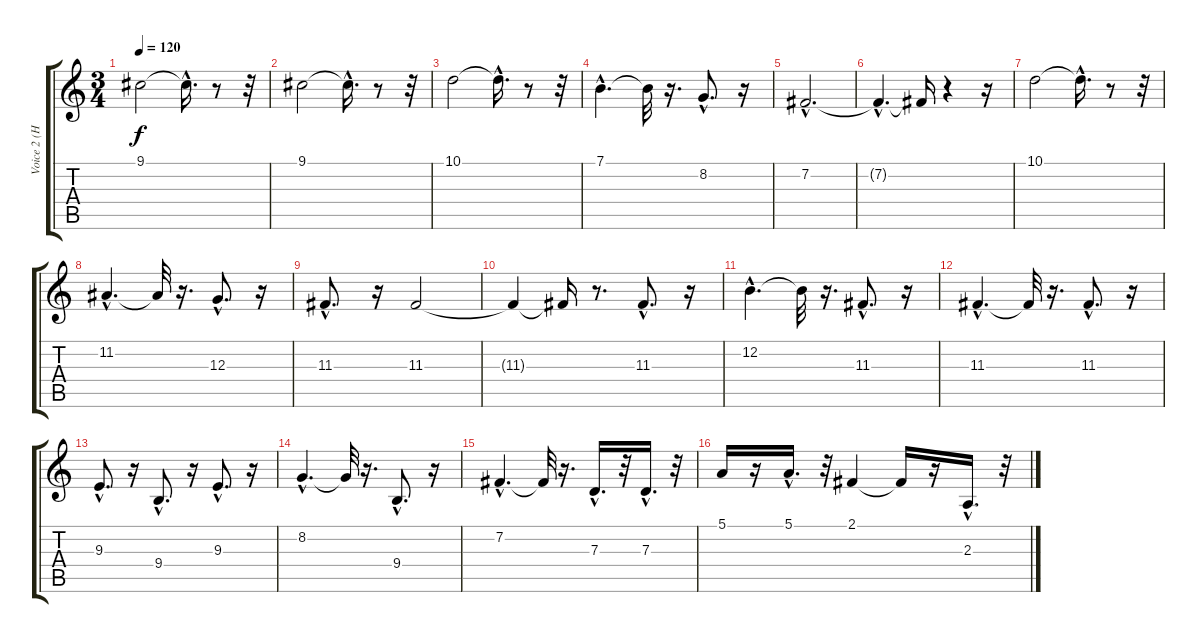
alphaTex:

\track ("Voice 2 (Harmony) " "Voice 2 (H") {instrument voiceoohs}
\staff {score tabs}
\tuning (E4 B3 G3 D3 A2 E2) {hide}
\ts (3 4)
\tempo 120
\clef g2
\ks c
9.1.2{dy f} 9.1{hac t}.16{d} r.8 r.32 |
9.1.2 9.1{hac t}.16{d} r.8 r.32 |
10.1.2 10.1{hac t}.16{d} r.8 r.32 |
7.1{hac}.4{d} 7.1{t}.32 r.16{d} 8.2{hac}.8{d} r.16 |
7.2{hac}.2{d} |
7.2{hac t}.4{d} 7.2{t}.16 r.4 r.16 |
10.1.2 10.1{hac t}.16{d} r.8 r.32 |
11.2{hac}.4{d} 11.2{t}.32 r.16{d} 12.3{hac}.8{d} r.16 |
11.3{hac}.8{d} r.16 11.3.2 |
11.3{t}.4 11.3{t}.16 r.8{d} 11.3{hac}.8{d} r.16 |
12.2{hac}.4{d} 12.2{t}.32 r.16{d} 11.3{hac}.8{d} r.16 |
11.3{hac}.4{d} 11.3{t}.32 r.16{d} 11.3{hac}.8{d} r.16 |
9.3{hac}.8{d} r.16 9.4{hac}.8{d} r.16 9.3{hac}.8{d} r.16 |
8.2{hac}.4{d} 8.2{t}.32 r.16{d} 9.4{hac}.8{d} r.16 |
7.2{hac}.4{d} 7.2{t}.32 r.16{d} 7.3{hac}.16{d} r.32 7.3{hac}.16{d} r.32 |
5.1.16 r.16 5.1{hac}.16{d} r.32 2.1.4 2.1{t}.16 r.16 2.3{hac}.16{d} r.32
